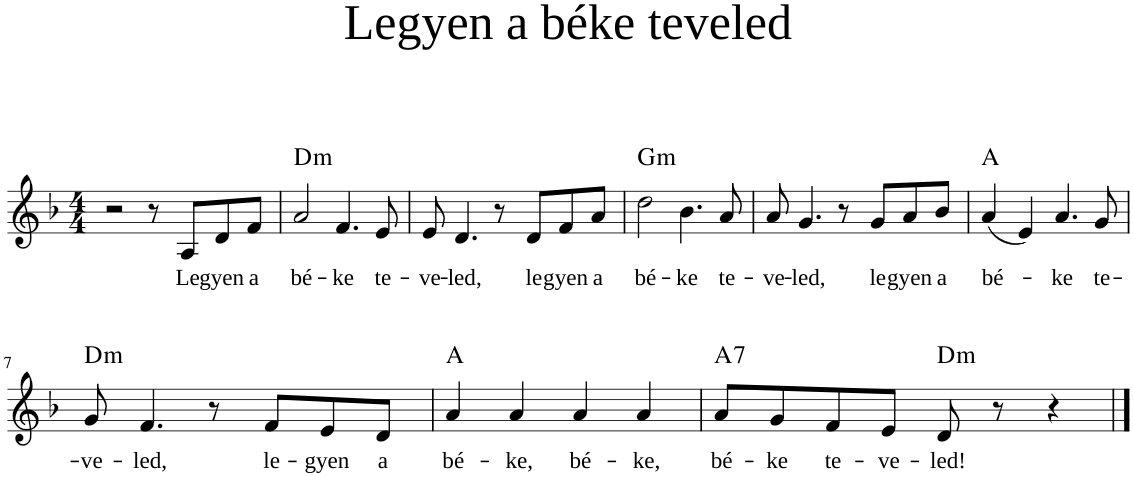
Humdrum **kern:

**kern	**text	**harte
*part1	*part1	*part1
*staff1	*staff1	*
*I"Voice	*	*
*clefG2	*	*
*k[b-]	*	*
*M4/4	*	*
=1	=1	=1
2r	.	.
8r	.	.
!	!LO:LY:b	!
8A/L	Le-	.
!	!LO:LY:b	!
8d/	-gyen	.
!	!LO:LY:b	!
8f/J	a	.
=2	=2	=2
!	!LO:LY:b	!LO:H:kt=m
2a/	bé-	D:min
!	!LO:LY:b	!
4.f/	-ke	.
!	!LO:LY:b	!
8e/	te-	.
=3	=3	=3
!	!LO:LY:b	!
8e/	-ve-	.
!	!LO:LY:b	!
4.d/	-led,	.
8r	.	.
!	!LO:LY:b	!
8d/L	le-	.
!	!LO:LY:b	!
8f/	-gyen	.
!	!LO:LY:b	!
8a/J	a	.
=4	=4	=4
!	!LO:LY:b	!LO:H:kt=m
2dd\	bé-	G:min
!	!LO:LY:b	!
4.b-\	-ke	.
!	!LO:LY:b	!
8a/	te-	.
=5	=5	=5
!	!LO:LY:b	!
8a/	-ve-	.
!	!LO:LY:b	!
4.g/	-led,	.
8r	.	.
!	!LO:LY:b	!
8g/L	le-	.
!	!LO:LY:b	!
8a/	-gyen	.
!	!LO:LY:b	!
8b-/J	a	.
=6	=6	=6
!	!LO:LY:b	!
(4a/	bé-	A:maj
4e/)	.	.
!	!LO:LY:b	!
4.a/	-ke	.
!	!LO:LY:b	!
8g/	te-	.
!!LO:LB:g=z
=7	=7	=7
!	!LO:LY:b	!LO:H:kt=m
8g/	-ve-	D:min
!	!LO:LY:b	!
4.f/	-led,	.
8r	.	.
!	!LO:LY:b	!
8f/L	le-	.
!	!LO:LY:b	!
8e/	-gyen	.
!	!LO:LY:b	!
8d/J	a	.
=8	=8	=8
!	!LO:LY:b	!
4a/	bé-	A:maj
!	!LO:LY:b	!
4a/	-ke,	.
!	!LO:LY:b	!
4a/	bé-	.
!	!LO:LY:b	!
4a/	-ke,	.
=9	=9	=9
!	!LO:LY:b	!LO:H:kt=7
8a/L	bé-	A:7
!	!LO:LY:b	!
8g/	-ke	.
!	!LO:LY:b	!
8f/	te-	.
!	!LO:LY:b	!
8e/J	-ve-	.
!	!LO:LY:b	!LO:H:kt=m
8d/	-led!	D:min
8r	.	.
4r	.	.
==	==	==
*-	*-	*-
